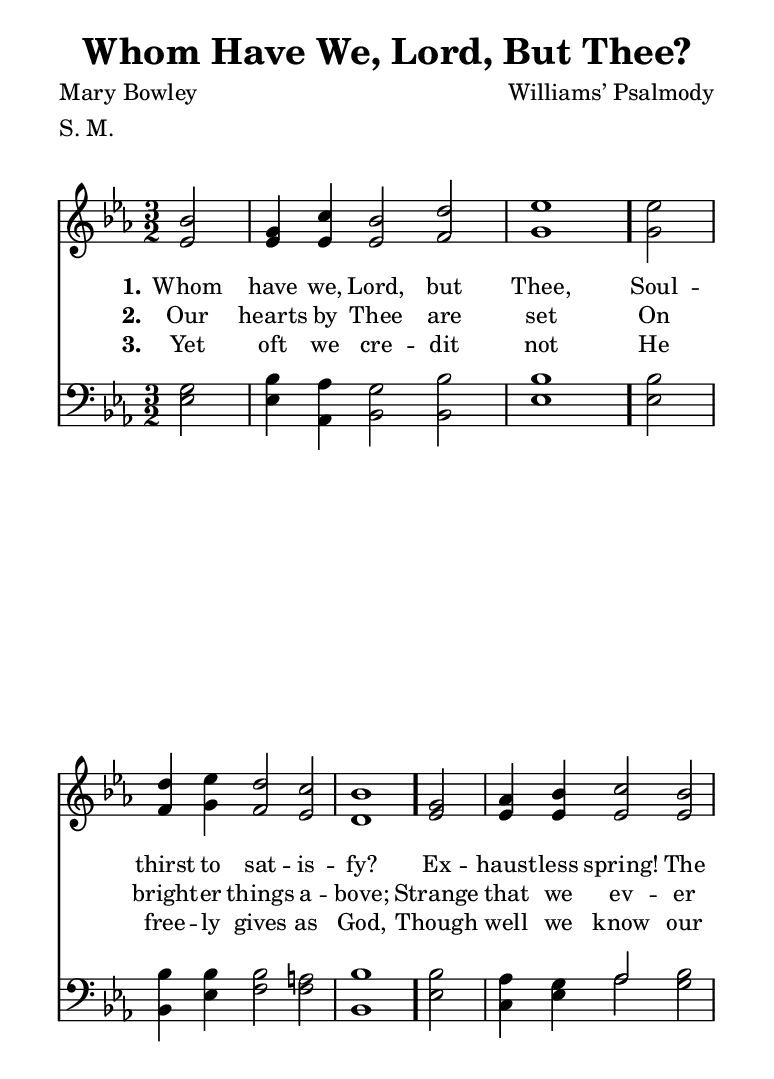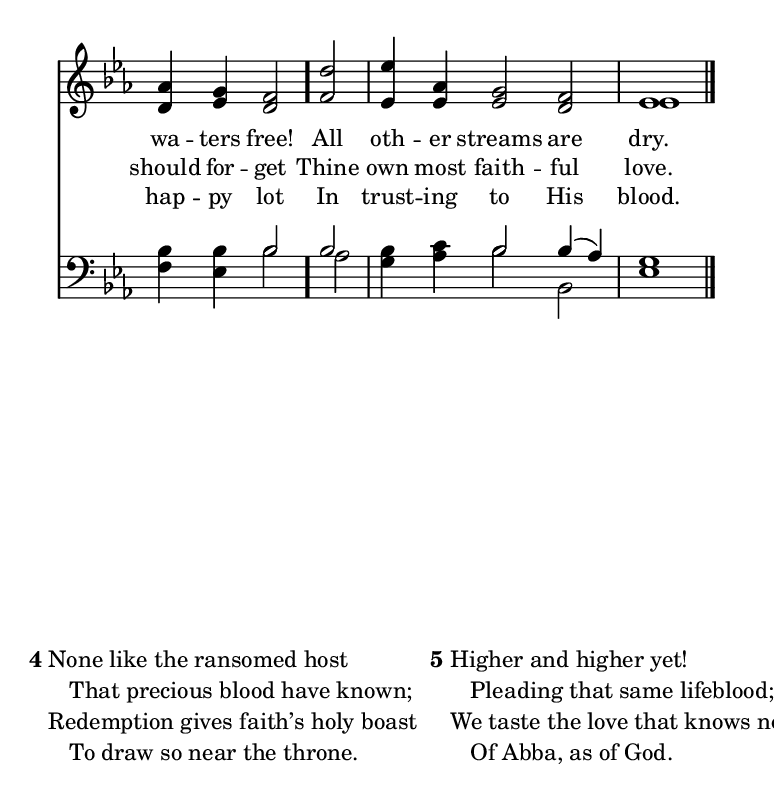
\include "common/global.ily"
\paper {
  \include "common/paper.ily"
  ragged-last-bottom = ##t
  system-count = #(cond (is-eogsized 2) (#t #f))
}

\header{
  hymnnumber = "180"
  title = "Whom Have We, Lord, But Thee?"
  tunename = "Huddersfield"
  meter = "S. M."
  poet = "Mary Bowley"
  composer = "Williams’ Psalmody"
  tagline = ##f
}

patternAA = { c2 | c4 c4 c2 c2 | c1 }
patternAB = { c2 | c4 c4 c2 c4( c4) | c1 }
patternBA = { c2 | c4 c4 c2 c2 | c4 c4 c2 }

global = {
  \include "common/overrides.ily"
  \override Staff.TimeSignature.style = #'numbered
  \time 3/2
  \override Score.MetronomeMark.transparent = ##t % hide all fermata changes too
  \tempo 2=70
  \key ees \major
  \partial 2
  \autoBeamOff
}

notesSoprano = {
\global
\relative c'' {

  \changePitch \patternAA { bes | g c bes d | ees }
  \changePitch \patternAA { ees | d ees d c | bes } \eogbreak
  \changePitch \patternBA { g | aes bes c bes | aes g f }
  \changePitch \patternAA { d' | ees aes, g f | ees }

  \bar "|."

}
}

notesAlto = {
\global
\relative e' {

  \changePitch \patternAA { ees | ees ees ees f | g }
  \changePitch \patternAA { g | f g f ees | d }
  \changePitch \patternBA { ees | ees ees ees ees | d ees d }
  \changePitch \patternAA { f | ees ees ees d | ees }

}
}

notesTenor = {
\global
\relative a {

  \changePitch \patternAA { g | bes aes g bes | bes }
  \changePitch \patternAA { bes | bes bes bes a | bes }
  \changePitch \patternBA { bes | aes g aes bes | bes bes bes }
  \changePitch \patternAB { bes | bes c bes bes aes | g }

}
}

notesBass = {
\global
\relative f {

  \changePitch \patternAA { ees | ees aes, bes bes | ees }
  \changePitch \patternAA { ees | bes ees f f | bes, }
  \changePitch \patternBA { ees | c ees aes g | f ees bes' }
  \changePitch \patternAA { aes | g aes bes bes, | ees }

}
}

wordsA = \lyricmode {
\set stanza = "1."

Whom have we, Lord, but Thee, \bar "."
Soul -- thirst to sat -- is -- fy? \bar "."
Ex -- haust -- less spring! The wa -- ters free! \bar "."
All oth -- er streams are dry. \bar "."

}

wordsB = \lyricmode {
\set stanza = "2."

Our hearts by Thee are set
On bright -- er things a -- bove;
Strange that we ev -- er should for -- get
Thine own most faith -- ful love.

}

wordsC = \lyricmode {
\set stanza = "3."

Yet oft we cre -- dit not
He free -- ly gives as God,
Though well we know our hap -- py lot
In trust -- ing to His blood.

}

wordsD = \markuplist {

\line { None like the ransomed host }
\line { { \hspace #2 } That precious blood have known; }
\line { Redemption gives faith’s holy boast }
\line { { \hspace #2 } To draw so near the throne. }

}

wordsE = \markuplist {

\line { Higher and higher yet! }
\line { { \hspace #2 } Pleading that same lifeblood; }
\line { We taste the love that knows no let, }
\line { { \hspace #2 } Of Abba, as of God. }

}

\score {
  \context ChoirStaff <<
    \context Staff = upper <<
      \set Staff.autoBeaming = ##f
      \set ChoirStaff.systemStartDelimiter = #'SystemStartBar
      \set ChoirStaff.printPartCombineTexts = ##f
      \partcombine #'(2 . 11) \notesSoprano \notesAlto
      \context NullVoice = sopranos { \voiceOne << \notesSoprano >> }
      \context Lyrics = one   \lyricsto sopranos \wordsA
      \context Lyrics = two   \lyricsto sopranos \wordsB
      \context Lyrics = three \lyricsto sopranos \wordsC
    >>
    \context Staff = men <<
      \set Staff.autoBeaming = ##f
      \clef bass
      \set ChoirStaff.printPartCombineTexts = ##f
      \partcombine #'(2 . 11) \notesTenor \notesBass
    >>
  >>
  \layout {
    \include "common/layout.ily"
  }
  \midi{
    \include "common/midi.ily"
  }
}

\noPageBreak

\markup { \fill-line {
  \hspace #0.1
  \line{ \bold 4 \column { \wordsD } }
  \hspace #0.1
  \line{ \bold 5 \column { \wordsE } }
  \hspace #0.1
} }

\version "2.19.49"  % necessary for upgrading to future LilyPond versions.

% vi:set et ts=2 sw=2 ai nocindent syntax=lilypond:
